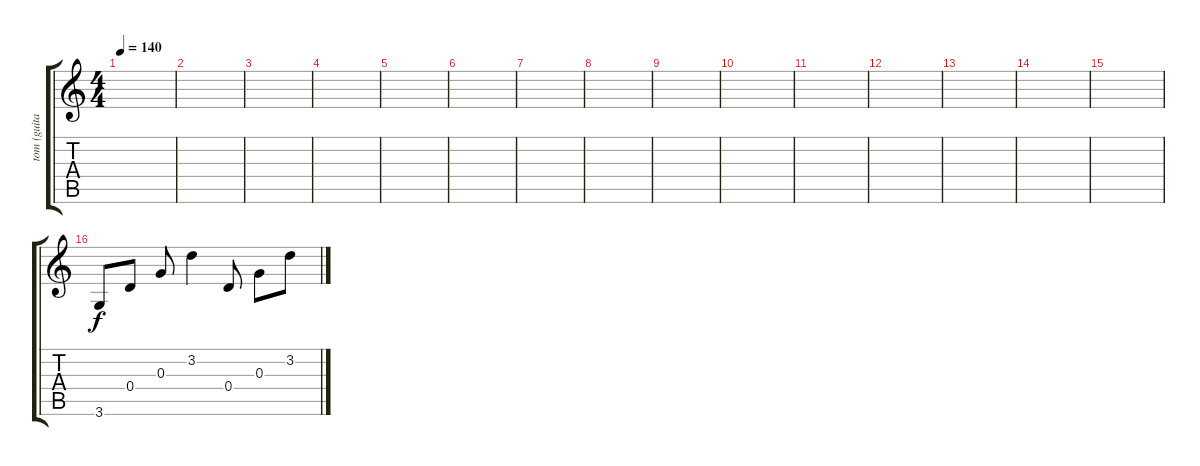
\track ("tom (guitar)" "tom (guita") {instrument acousticguitarsteel}
\staff {score tabs}
\tuning (E4 B3 G3 D3 A2 E2) {hide}
\ts (4 4)
\tempo 140
\clef g2
\ks c
|
|
|
|
|
|
|
|
|
|
|
|
|
|
|
3.6.8 0.4.8 0.3.8 3.2.4 0.4.8 0.3.8 3.2.8
